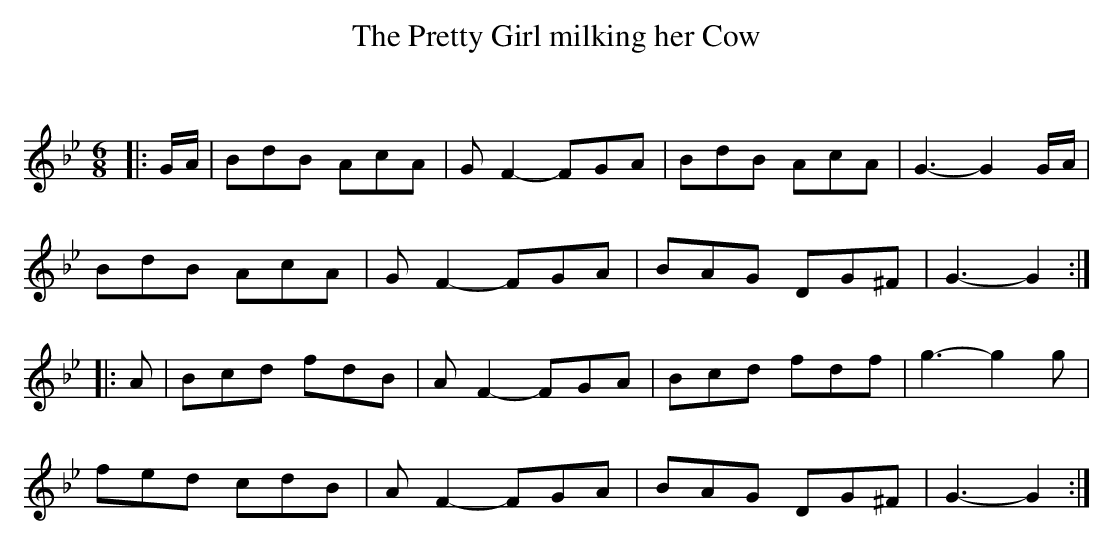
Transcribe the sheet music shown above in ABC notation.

X:1
T: The Pretty Girl milking her Cow
C:
Q:180
K:Gm
M:6/8
L:1/16
|:GA|B2d2B2 A2c2A2|G2F4 -F2G2A2|B2d2B2 A2c2A2|G6-G4GA|
B2d2B2 A2c2A2|G2F4 -F2G2A2|B2A2G2 D2G2^F2|G6-G4:|
|:A2|B2c2d2 f2d2B2|A2F4 -F2G2A2|B2c2d2 f2d2f2|g6-g4g2|
f2e2d2 c2d2B2|A2F4 -F2G2A2|B2A2G2 D2G2^F2|G6-G4:|
